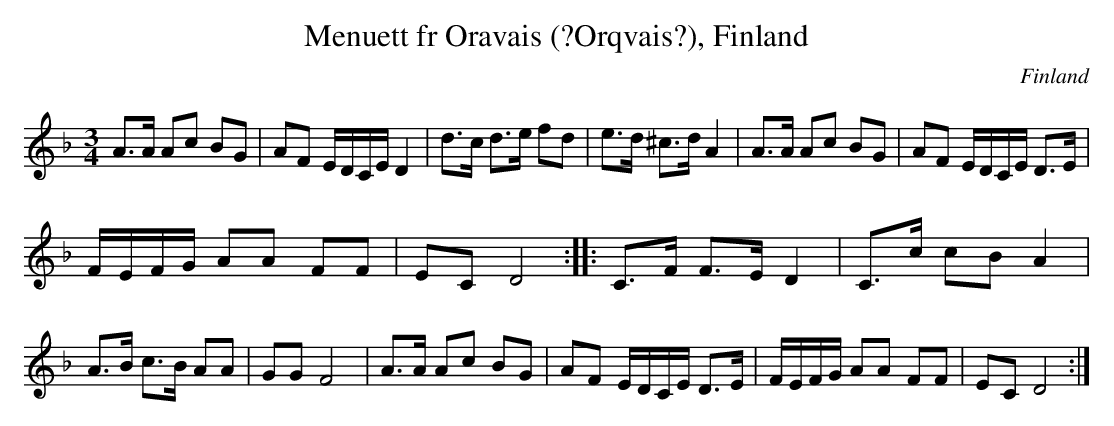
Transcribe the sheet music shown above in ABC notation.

X:1
T:Menuett fr Oravais (?Orqvais?), Finland
O:Finland
M:3/4
K:Dm
A>A Ac BG|AF E/D/C/E/ D2|\
d>c d>e fd|e>d ^c>d A2|\
A>A Ac BG|AF E/D/C/E/ D>E|
F/E/F/G/ AA FF|EC D4::\
C>F F>E D2|C>c cB A2|
A>B c>B AA|GG F4|\
A>A Ac BG|AF E/D/C/E/ D>E|F/E/F/G/ AA FF|EC D4:|
